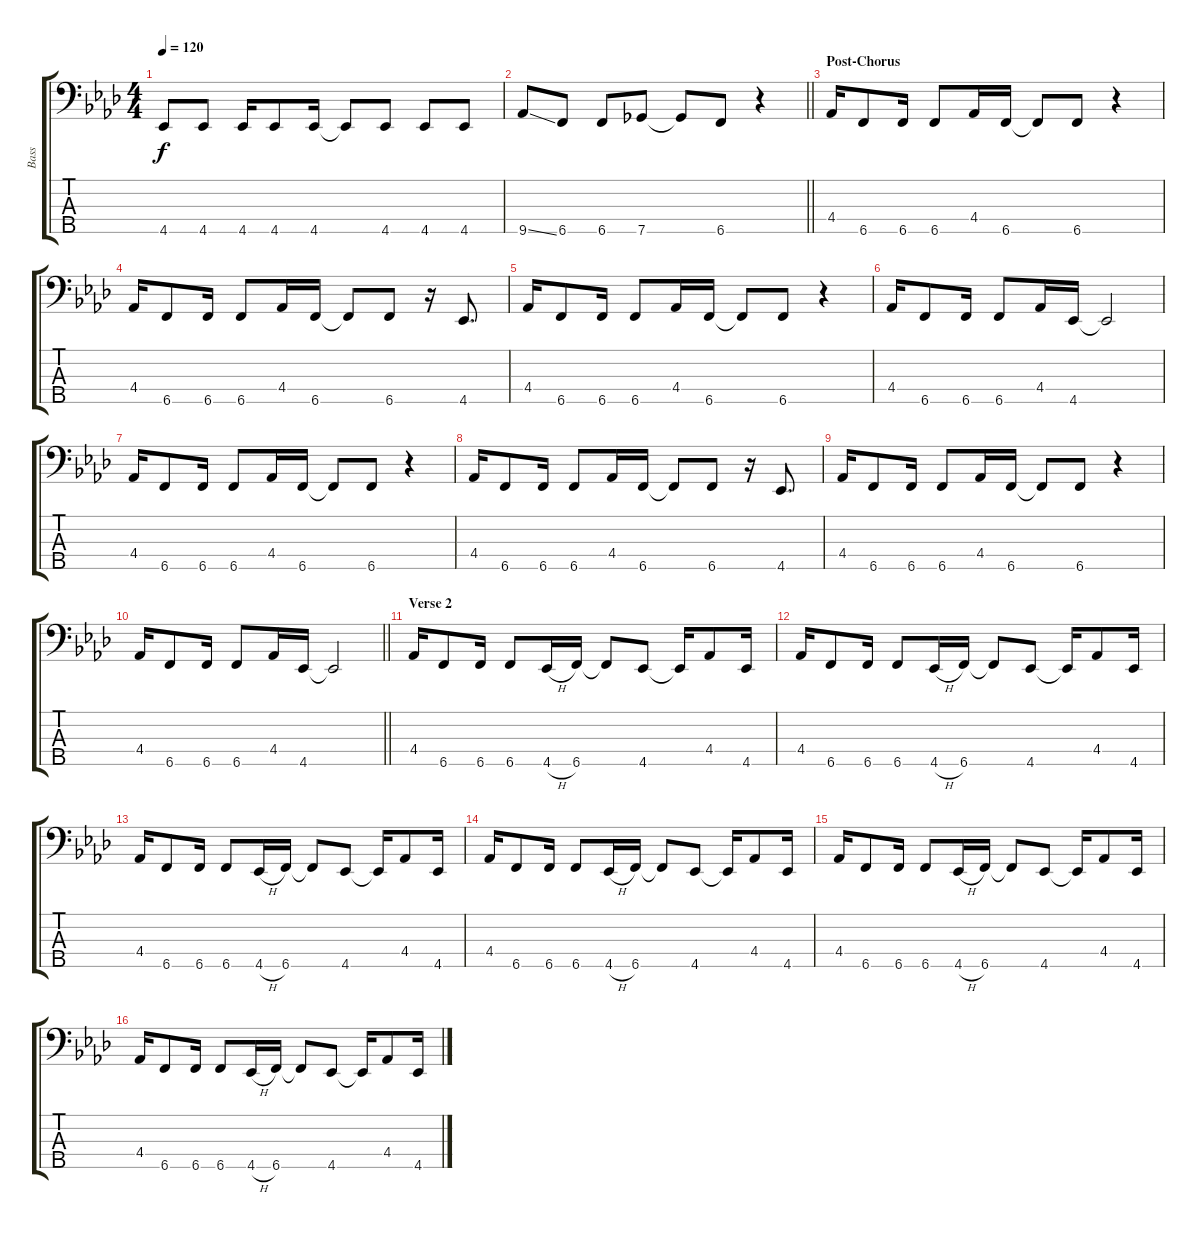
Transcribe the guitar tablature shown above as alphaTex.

\track ("Bass" "Bass") {instrument electricbasspick}
\staff {score tabs}
\tuning (G2 D2 A1 E1 B0) {hide}
\ts (4 4)
\tempo 120
\clef f4
\ks fminor
4.5.8{dy f} 4.5.8 4.5.16 4.5.8 4.5.16 4.5{t}.8 4.5.8 4.5.8 4.5.8 |
\barLineRight lightlight
9.5{ss}.8 6.5.8 6.5.8 7.5.8 7.5{t}.8 6.5.8 r.4 |
\section ("" "Post-Chorus")
4.4.16 6.5.8 6.5.16 6.5.8 4.4.16 6.5.16 6.5{t}.8 6.5.8 r.4 |
4.4.16 6.5.8 6.5.16 6.5.8 4.4.16 6.5.16 6.5{t}.8 6.5.8 r.16 4.5.8{d} |
4.4.16 6.5.8 6.5.16 6.5.8 4.4.16 6.5.16 6.5{t}.8 6.5.8 r.4 |
4.4.16 6.5.8 6.5.16 6.5.8 4.4.16 4.5.16 4.5{t}.2 |
4.4.16 6.5.8 6.5.16 6.5.8 4.4.16 6.5.16 6.5{t}.8 6.5.8 r.4 |
4.4.16 6.5.8 6.5.16 6.5.8 4.4.16 6.5.16 6.5{t}.8 6.5.8 r.16 4.5.8{d} |
4.4.16 6.5.8 6.5.16 6.5.8 4.4.16 6.5.16 6.5{t}.8 6.5.8 r.4 |
\barLineRight lightlight
4.4.16 6.5.8 6.5.16 6.5.8 4.4.16 4.5.16 4.5{t}.2 |
\section ("" "Verse 2")
4.4.16 6.5.8 6.5.16 6.5.8 4.5{h}.16 6.5.16 6.5{t}.8 4.5.8 4.5{t}.16 4.4.8 4.5.16 |
4.4.16 6.5.8 6.5.16 6.5.8 4.5{h}.16 6.5.16 6.5{t}.8 4.5.8 4.5{t}.16 4.4.8 4.5.16 |
4.4.16 6.5.8 6.5.16 6.5.8 4.5{h}.16 6.5.16 6.5{t}.8 4.5.8 4.5{t}.16 4.4.8 4.5.16 |
4.4.16 6.5.8 6.5.16 6.5.8 4.5{h}.16 6.5.16 6.5{t}.8 4.5.8 4.5{t}.16 4.4.8 4.5.16 |
4.4.16 6.5.8 6.5.16 6.5.8 4.5{h}.16 6.5.16 6.5{t}.8 4.5.8 4.5{t}.16 4.4.8 4.5.16 |
4.4.16 6.5.8 6.5.16 6.5.8 4.5{h}.16 6.5.16 6.5{t}.8 4.5.8 4.5{t}.16 4.4.8 4.5.16
